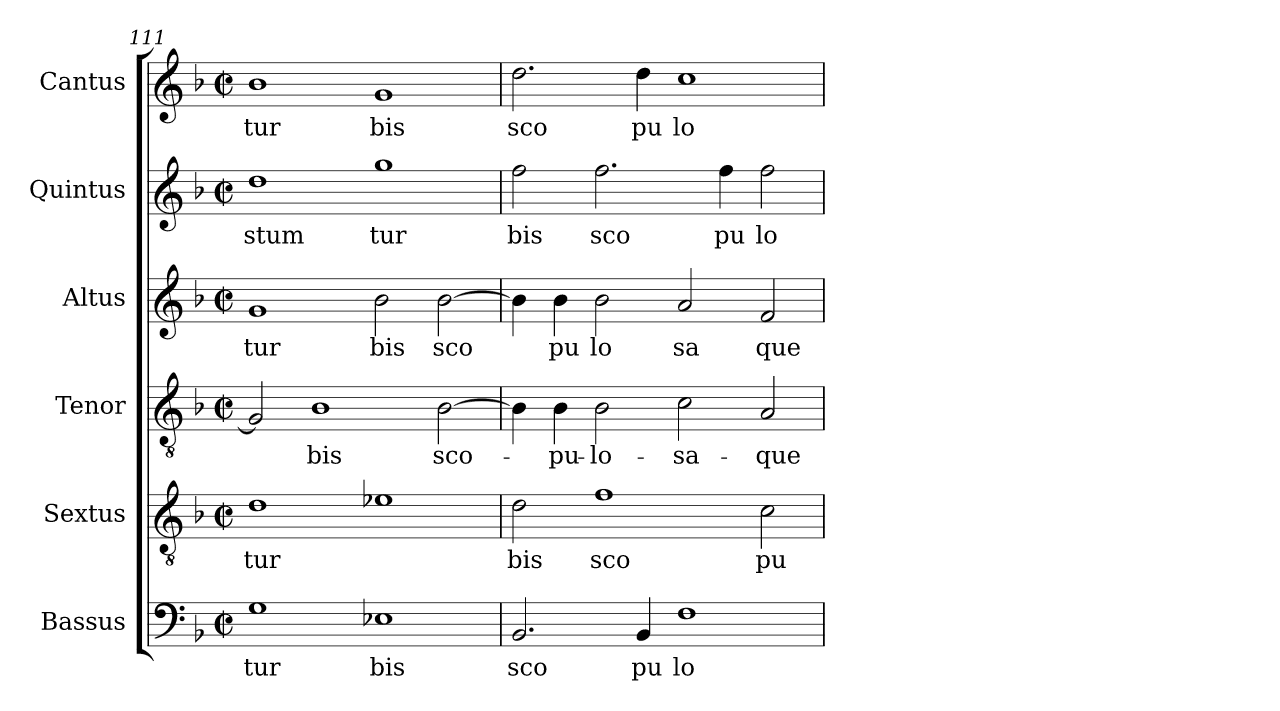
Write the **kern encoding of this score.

**kern	**text	**kern	**text	**kern	**text	**kern	**text	**kern	**text	**kern	**text
*part6	*part6	*part5	*part5	*part4	*part4	*part3	*part3	*part2	*part2	*part1	*part1
*staff6	*staff6	*staff5	*staff5	*staff4	*staff4	*staff3	*staff3	*staff2	*staff2	*staff1	*staff1
*I"Bassus	*	*I"Sextus	*	*I"Tenor	*	*I"Altus	*	*I"Quintus	*	*I"Cantus	*
*I'Bassus	*	*	*	*I'Tenor	*	*I'Altus	*	*I'Quintus	*	*I'Cantus	*
*clefF4	*	*clefGv2	*	*clefGv2	*	*clefG2	*	*clefG2	*	*clefG2	*
*k[b-]	*	*k[b-]	*	*k[b-]	*	*k[b-]	*	*k[b-]	*	*k[b-]	*
*F:	*	*F:	*	*F:	*	*F:	*	*F:	*	*F:	*
*M2/2	*	*M2/2	*	*M2/2	*	*M2/2	*	*M2/2	*	*M2/2	*
*met(c|)	*	*met(c|)	*	*met(c|)	*	*met(c|)	*	*met(c|)	*	*met(c|)	*
=111	=111	=111	=111	=111	=111	=111	=111	=111	=111	=111	=111
!	!LO:LY:b:cj	!	!LO:LY:b:cj	!	!	!	!LO:LY:b:cj	!	!LO:LY:b:cj	!	!LO:LY:b:cj
1G	tur	1d	tur	2G/]	.	1g	tur	1dd	stum	1b-	tur
!	!	!	!	!	!LO:LY:b:cj	!	!	!	!	!	!
.	.	.	.	1B-	-bis	.	.	.	.	.	.
!	!LO:LY:b:cj	!	!	!	!	!	!LO:LY:b:cj	!	!LO:LY:b:cj	!	!LO:LY:b:cj
1E-X	bis	1e-X	.	.	.	2b-\	bis	1gg	tur	1g	bis
!	!	!	!	!	!LO:LY:b	!	!LO:LY:b	!	!	!	!
.	.	.	.	[>2B-\	sco-	[>2b-\	sco	.	.	.	.
=112	=112	=112	=112	=112	=112	=112	=112	=112	=112	=112	=112
!	!LO:LY:b:cj	!	!LO:LY:b:cj	!	!	!	!	!	!LO:LY:b:cj	!	!LO:LY:b:cj
2.BB-/	sco	2d\	bis	4B-\]	.	4b-\]	.	2ff\	bis	2.dd\	sco
!	!	!	!	!	!LO:LY:b:cj	!	!LO:LY:b:cj	!	!	!	!
.	.	.	.	4B-\	-pu-	4b-\	pu	.	.	.	.
!	!	!	!LO:LY:b:cj	!	!LO:LY:b:cj	!	!LO:LY:b:cj	!	!LO:LY:b:cj	!	!
.	.	1f	sco	2B-\	-lo-	2b-\	lo	2.ff\	sco	.	.
!	!LO:LY:b:cj	!	!	!	!	!	!	!	!	!	!LO:LY:b:cj
4BB-/	pu	.	.	.	.	.	.	.	.	4dd\	pu
!	!LO:LY:b:cj	!	!	!	!LO:LY:b:cj	!	!LO:LY:b:cj	!	!	!	!LO:LY:b:cj
1F	lo	.	.	2c\	-sa-	2a/	sa	.	.	1cc	lo
!	!	!	!	!	!	!	!	!	!LO:LY:b:cj	!	!
.	.	.	.	.	.	.	.	4ff\	pu	.	.
!	!	!	!LO:LY:b:cj	!	!LO:LY:b:cj	!	!LO:LY:b:cj	!	!LO:LY:b:cj	!	!
.	.	2c\	pu	2A/	-que	2f/	que	2ff\	lo	.	.
=	=	=	=	=	=	=	=	=	=	=	=
*-	*-	*-	*-	*-	*-	*-	*-	*-	*-	*-	*-
